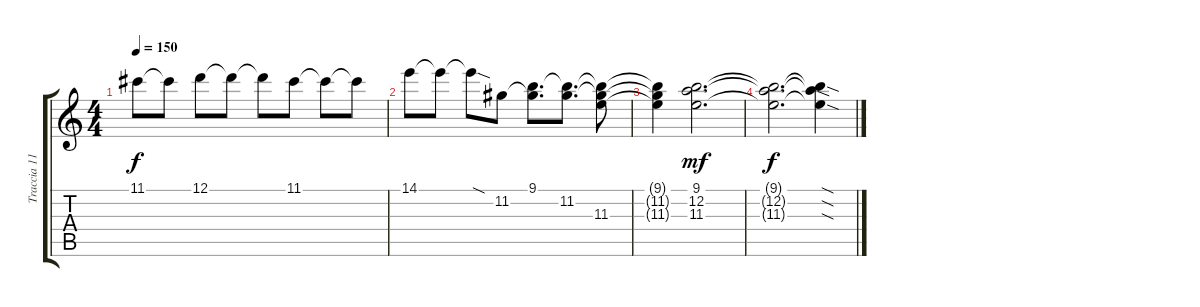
\track ("Traccia 11" "Traccia 11") {instrument distortionguitar}
\staff {score tabs}
\tuning (D4 A3 F3 C3 G2 D2) {hide}
\ts (4 4)
\tempo 150
\clef g2
\ks c
11.1{t}.8{dy f} 11.1{t}.8 12.1.8 12.1{t}.8 12.1{t}.8 11.1.8 11.1{t}.8 11.1{t}.8 |
14.1.8 14.1{t}.8 14.1{sod t}.8 11.2.8 (9.1 11.2{t}).8{d} (9.1{t} 11.2).8{d} (9.1{t} 11.2{t} 11.3).8 |
(9.1{t} 11.2{t} 11.3{t}).4 (9.1 12.2 11.3).2{d dy mf} |
(9.1{t} 12.2{t} 11.3{t}).2{d dy f} (9.1{sod t} 12.2{sod t} 11.3{sod t}).4
